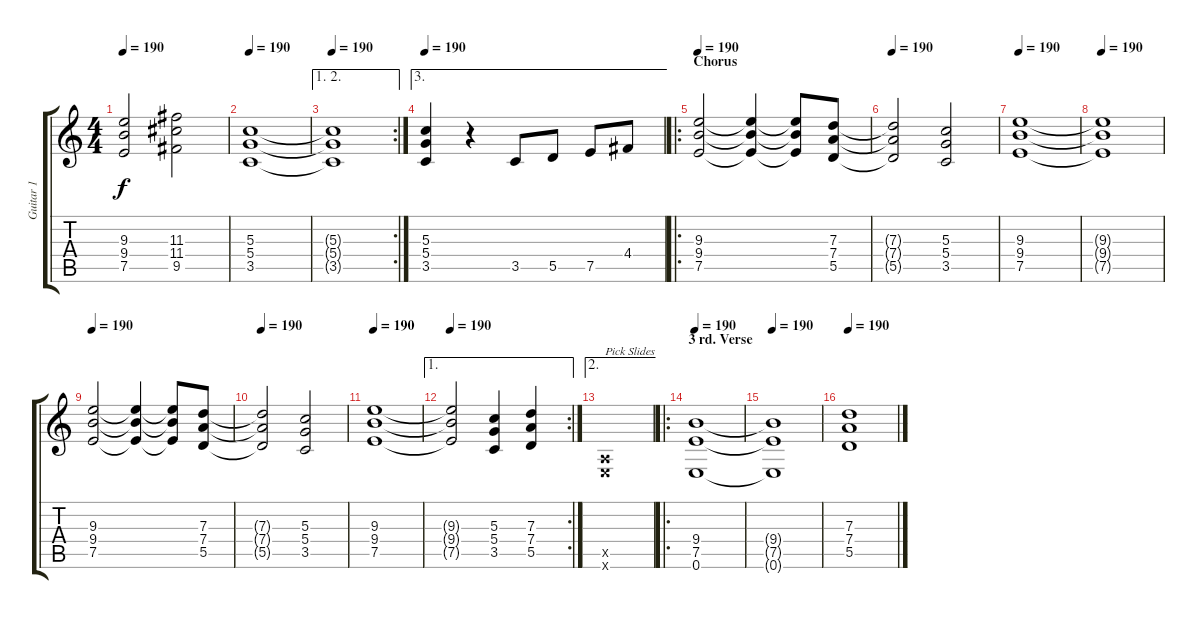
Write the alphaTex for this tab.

\track ("Guitar 1" "Guitar 1") {instrument distortionguitar}
\staff {score tabs}
\tuning (E4 B3 G3 D3 A2 E2) {hide}
\ts (4 4)
\tempo 190
\clef g2
\ks c
(9.3 9.4 7.5).2{dy f} (11.3 11.4 9.5).2 |
\tempo 190
(5.3 5.4 3.5).1 |
\ae (1 2)
\rc 2
\tempo 190
(5.3{t} 5.4{t} 3.5{t}).1 |
\ae 3
\tempo 190
(5.3 5.4 3.5).4 r.4 3.5.8 5.5.8 7.5.8 4.4.8 |
\ro
\section ("" "Chorus")
\tempo 190
(9.3 9.4 7.5).2 (9.3{t} 9.4{t} 7.5{t}).4 (9.3{t} 9.4{t} 7.5{t}).8 (7.3 7.4 5.5).8 |
\tempo 190
(7.3{t} 7.4{t} 5.5{t}).2 (5.3 5.4 3.5).2 |
\tempo 190
(9.3 9.4 7.5).1 |
\tempo 190
(9.3{t} 9.4{t} 7.5{t}).1 |
\tempo 190
(9.3 9.4 7.5).2 (9.3{t} 9.4{t} 7.5{t}).4 (9.3{t} 9.4{t} 7.5{t}).8 (7.3 7.4 5.5).8 |
\tempo 190
(7.3{t} 7.4{t} 5.5{t}).2 (5.3 5.4 3.5).2 |
\tempo 190
(9.3 9.4 7.5).1 |
\ae 1
\rc 2
\tempo 190
(9.3{t} 9.4{t} 7.5{t}).2 (5.3 5.4 3.5).4 (7.3 7.4 5.5).4 |
\ae 2
(0.5{x} 0.6{x}).1{txt "Pick Slides"} |
\ro
\section ("" "3 rd. Verse")
\tempo 190
(9.4 7.5 0.6).1 |
\tempo 190
(9.4{t} 7.5{t} 0.6{t}).1 |
\tempo 190
(7.3 7.4 5.5).1
